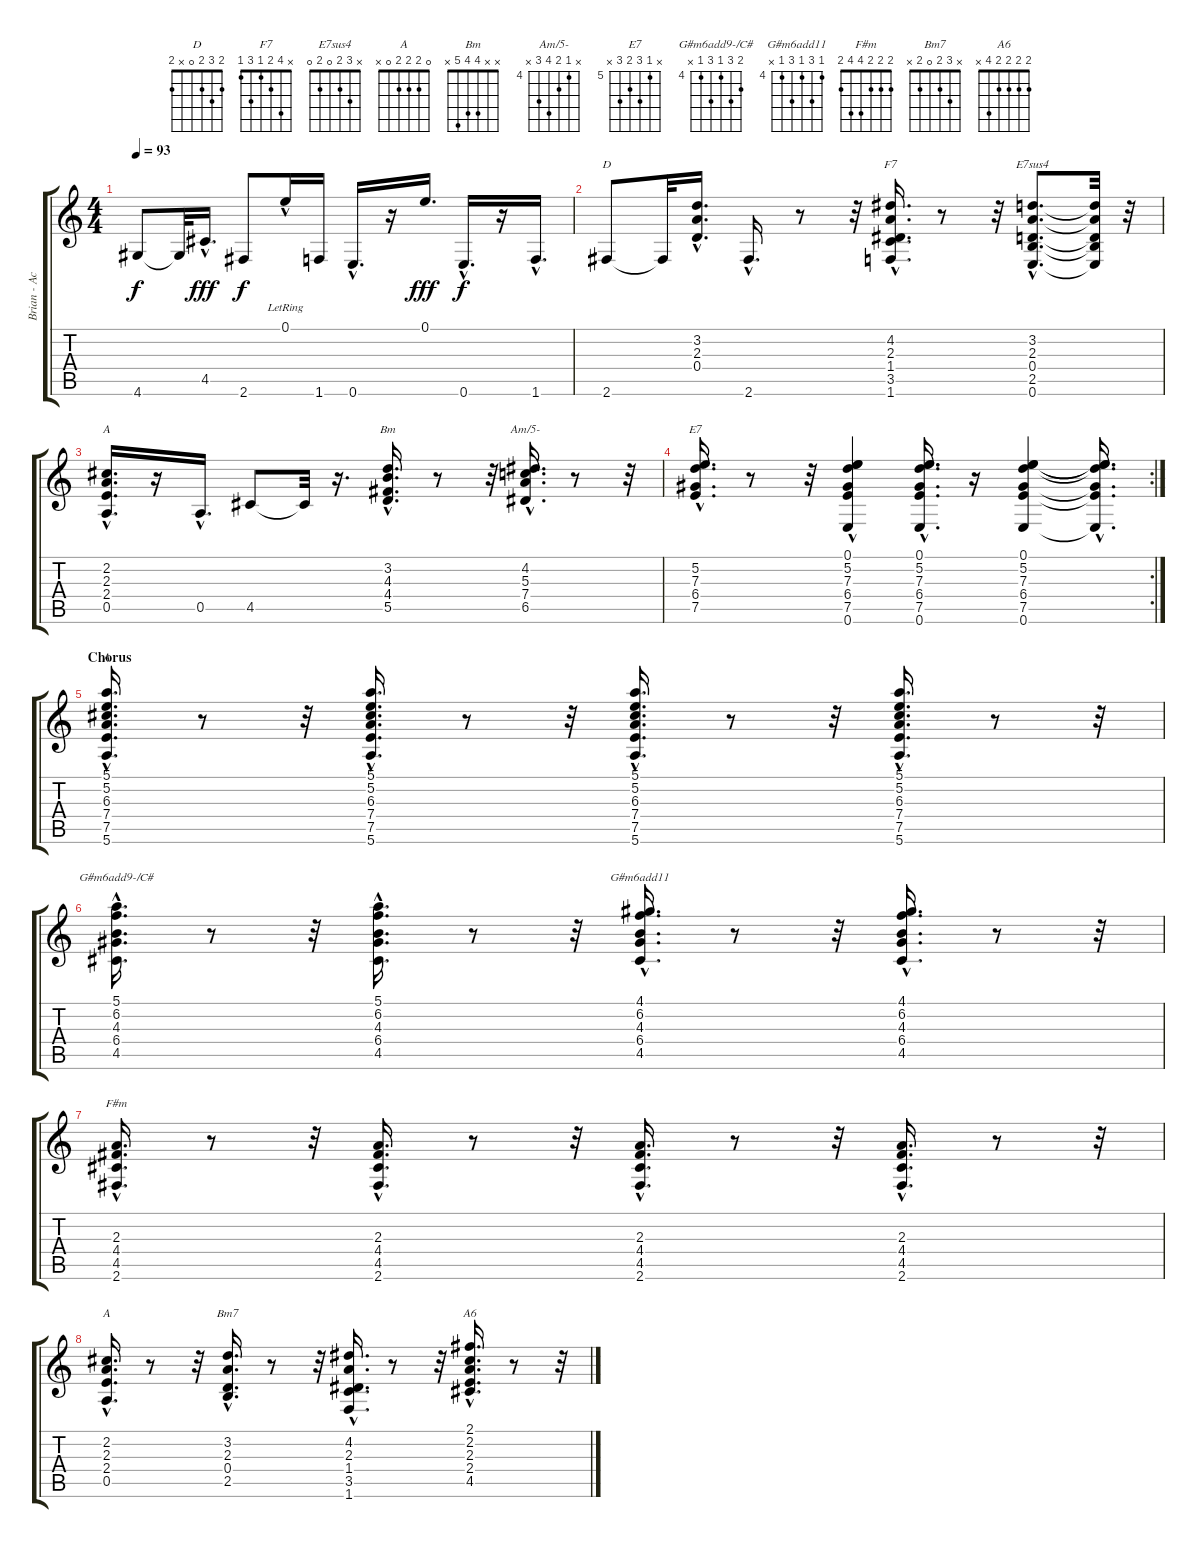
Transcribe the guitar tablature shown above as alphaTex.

\track ("Brian - Acoustic" "Brian - Ac") {instrument acousticguitarsteel}
\staff {score tabs}
\tuning (E4 B3 G3 D3 A2 E2) {hide}
\chord ("D" 2 3 2 0 x 2)
\chord ("F7" x 4 2 1 3 1)
\chord ("E7sus4" x 3 2 0 2 0)
\chord ("A" x 2 2 2 0 x)
\chord ("Bm" x x 4 4 5 x)
\chord ("Am/5-" x 4 5 7 6 x) {firstfret 4}
\chord ("E7" x 5 7 6 7 x) {firstfret 5}
\chord ("A" 5 5 6 7 7 5) {firstfret 5}
\chord ("G#m6add9-/C#" 5 6 4 6 4 x) {firstfret 4}
\chord ("G#m6add11" 4 6 4 6 4 x) {firstfret 4}
\chord ("F#m" 2 2 2 4 4 2)
\chord ("A" 0 2 2 2 0 x)
\chord ("Bm7" x 3 2 0 2 x)
\chord ("A6" 2 2 2 2 4 x)
\ts (4 4)
\tempo 93
\clef g2
\ks c
4.6.8{dy f} 4.6{t}.32 4.5{hac}.16{d dy fff} 2.6.8{dy f} 0.1{hac lr}.16 1.6.16 0.6{hac}.16{d} r.16 0.1.16{d dy fff} 0.6{hac}.16{d dy f} r.16 1.6{hac}.16{d} |
2.6.8{ch "D"} 2.6{t}.32 (3.2{hac} 2.3{hac} 0.4{hac}).16{d} 2.6{hac}.16{d} r.8 r.32 (4.2{hac} 2.3{hac} 1.4{hac} 3.5{hac} 1.6{hac}).16{d ch "F7"} r.8 r.32 (3.2{hac} 2.3{hac} 0.4{hac} 2.5{hac} 0.6{hac}).8{d ch "E7sus4"} (3.2{t} 2.3{t} 0.4{t} 2.5{t} 0.6{t}).32 r.32 |
(2.2{hac} 2.3{hac} 2.4{hac} 0.5{hac}).16{d ch "A"} r.16 0.5{hac}.16{d} 4.5.8 4.5{t}.32 r.16{d} (3.2{hac} 4.3{hac} 4.4{hac} 5.5{hac}).16{d ch "Bm"} r.8 r.32 (4.2{hac} 5.3{hac} 7.4{hac} 6.5{hac}).16{d ch "Am/5-"} r.8 r.32 |
\rc 2
(5.2{hac} 7.3{hac} 6.4{hac} 7.5{hac}).16{d ch "E7"} r.8 r.32 (0.1{hac} 5.2 7.3 6.4 7.5 0.6{hac}).4 (0.1{hac} 5.2{hac} 7.3{hac} 6.4{hac} 7.5{hac} 0.6{hac}).16{d} r.16 (0.1 5.2 7.3 6.4 7.5 0.6).4 (0.1{hac t} 5.2{hac t} 7.3{hac t} 6.4{hac t} 7.5{hac t} 0.6{hac t}).16{d} |
\section ("" "Chorus")
(5.1{hac} 5.2{hac} 6.3{hac} 7.4{hac} 7.5{hac} 5.6{hac}).16{d ch "A"} r.8 r.32 (5.1{hac} 5.2{hac} 6.3{hac} 7.4{hac} 7.5{hac} 5.6{hac}).16{d} r.8 r.32 (5.1{hac} 5.2{hac} 6.3{hac} 7.4{hac} 7.5{hac} 5.6{hac}).16{d} r.8 r.32 (5.1{hac} 5.2{hac} 6.3{hac} 7.4{hac} 7.5{hac} 5.6{hac}).16{d} r.8 r.32 |
(5.1{hac} 6.2{hac} 4.3{hac} 6.4{hac} 4.5{hac}).16{d ch "G#m6add9-/C#"} r.8 r.32 (5.1{hac} 6.2{hac} 4.3{hac} 6.4{hac} 4.5{hac}).16{d} r.8 r.32 (4.1{hac} 6.2{hac} 4.3{hac} 6.4{hac} 4.5{hac}).16{d ch "G#m6add11"} r.8 r.32 (4.1{hac} 6.2{hac} 4.3{hac} 6.4{hac} 4.5{hac}).16{d} r.8 r.32 |
(2.3{hac} 4.4{hac} 4.5{hac} 2.6{hac}).16{d ch "F#m"} r.8 r.32 (2.3{hac} 4.4{hac} 4.5{hac} 2.6{hac}).16{d} r.8 r.32 (2.3{hac} 4.4{hac} 4.5{hac} 2.6{hac}).16{d} r.8 r.32 (2.3{hac} 4.4{hac} 4.5{hac} 2.6{hac}).16{d} r.8 r.32 |
(2.2{hac} 2.3{hac} 2.4{hac} 0.5{hac}).16{d ch "A"} r.8 r.32 (3.2{hac} 2.3{hac} 0.4{hac} 2.5{hac}).16{d ch "Bm7"} r.8 r.32 (4.2{hac} 2.3{hac} 1.4{hac} 3.5{hac} 1.6{hac}).16{d} r.8 r.32 (2.1{hac} 2.2{hac} 2.3{hac} 2.4{hac} 4.5{hac}).16{d ch "A6"} r.8 r.32
